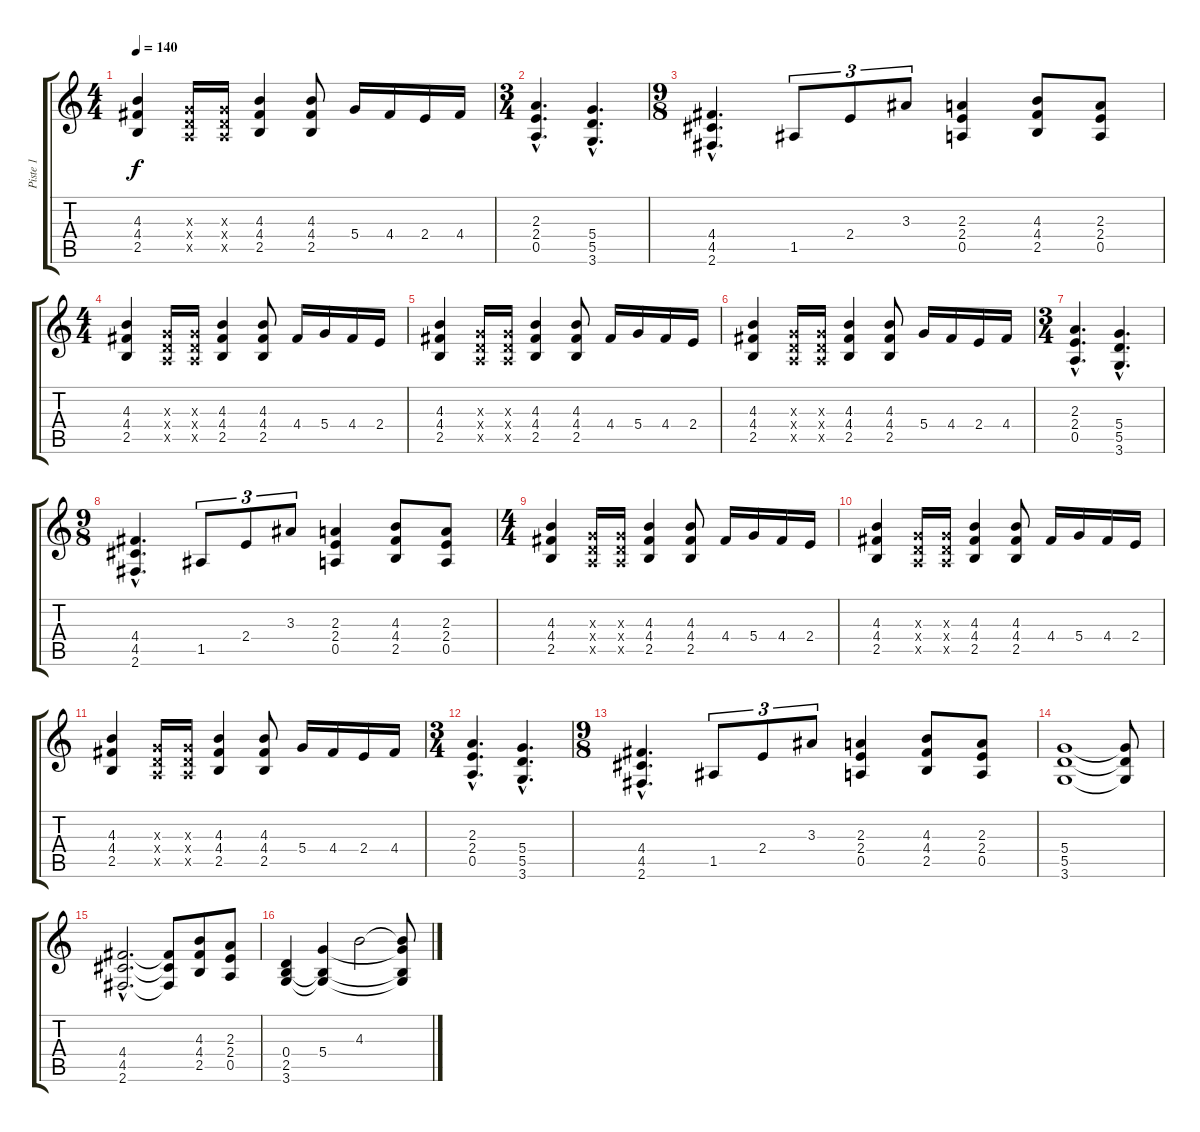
\track ("Piste 1" "Piste 1") {instrument distortionguitar}
\staff {score tabs}
\tuning (E4 B3 G3 D3 A2 E2) {hide}
\ts (4 4)
\tempo 140
\clef g2
\ks c
(4.3 4.4 2.5).4{dy f} (0.3{x} 0.4{x} 0.5{x}).16 (0.3{x} 0.4{x} 0.5{x}).16 (4.3 4.4 2.5).4 (4.3 4.4 2.5).8 5.4.16 4.4.16 2.4.16 4.4.16 |
\ts (3 4)
(2.3{hac} 2.4{hac} 0.5{hac}).4{d} (5.4{hac} 5.5{hac} 3.6{hac}).4{d} |
\ts (9 8)
(4.4{hac} 4.5{hac} 2.6{hac}).4{d} 1.5.8{tu (3 2)} 2.4.8{tu (3 2)} 3.3.8{tu (3 2)} (2.3 2.4 0.5).4 (4.3 4.4 2.5).8 (2.3 2.4 0.5).8 |
\ts (4 4)
(4.3 4.4 2.5).4 (0.3{x} 0.4{x} 0.5{x}).16 (0.3{x} 0.4{x} 0.5{x}).16 (4.3 4.4 2.5).4 (4.3 4.4 2.5).8 4.4.16 5.4.16 4.4.16 2.4.16 |
(4.3 4.4 2.5).4 (0.3{x} 0.4{x} 0.5{x}).16 (0.3{x} 0.4{x} 0.5{x}).16 (4.3 4.4 2.5).4 (4.3 4.4 2.5).8 4.4.16 5.4.16 4.4.16 2.4.16 |
(4.3 4.4 2.5).4 (0.3{x} 0.4{x} 0.5{x}).16 (0.3{x} 0.4{x} 0.5{x}).16 (4.3 4.4 2.5).4 (4.3 4.4 2.5).8 5.4.16 4.4.16 2.4.16 4.4.16 |
\ts (3 4)
(2.3{hac} 2.4{hac} 0.5{hac}).4{d} (5.4{hac} 5.5{hac} 3.6{hac}).4{d} |
\ts (9 8)
(4.4{hac} 4.5{hac} 2.6{hac}).4{d} 1.5.8{tu (3 2)} 2.4.8{tu (3 2)} 3.3.8{tu (3 2)} (2.3 2.4 0.5).4 (4.3 4.4 2.5).8 (2.3 2.4 0.5).8 |
\ts (4 4)
(4.3 4.4 2.5).4 (0.3{x} 0.4{x} 0.5{x}).16 (0.3{x} 0.4{x} 0.5{x}).16 (4.3 4.4 2.5).4 (4.3 4.4 2.5).8 4.4.16 5.4.16 4.4.16 2.4.16 |
(4.3 4.4 2.5).4 (0.3{x} 0.4{x} 0.5{x}).16 (0.3{x} 0.4{x} 0.5{x}).16 (4.3 4.4 2.5).4 (4.3 4.4 2.5).8 4.4.16 5.4.16 4.4.16 2.4.16 |
(4.3 4.4 2.5).4 (0.3{x} 0.4{x} 0.5{x}).16 (0.3{x} 0.4{x} 0.5{x}).16 (4.3 4.4 2.5).4 (4.3 4.4 2.5).8 5.4.16 4.4.16 2.4.16 4.4.16 |
\ts (3 4)
(2.3{hac} 2.4{hac} 0.5{hac}).4{d} (5.4{hac} 5.5{hac} 3.6{hac}).4{d} |
\ts (9 8)
(4.4{hac} 4.5{hac} 2.6{hac}).4{d} 1.5.8{tu (3 2)} 2.4.8{tu (3 2)} 3.3.8{tu (3 2)} (2.3 2.4 0.5).4 (4.3 4.4 2.5).8 (2.3 2.4 0.5).8 |
(5.4 5.5 3.6).1 (5.4{t} 5.5{t} 3.6{t}).8 |
(4.4{hac} 4.5{hac} 2.6{hac}).2{d} (4.4{t} 4.5{t} 2.6{t}).8 (4.3 4.4 2.5).8 (2.3 2.4 0.5).8 |
(0.4 2.5 3.6).4 (5.4 2.5{t} 3.6{t}).4 4.3.2 (4.3{t} 5.4{t} 2.5{t} 3.6{t}).8
